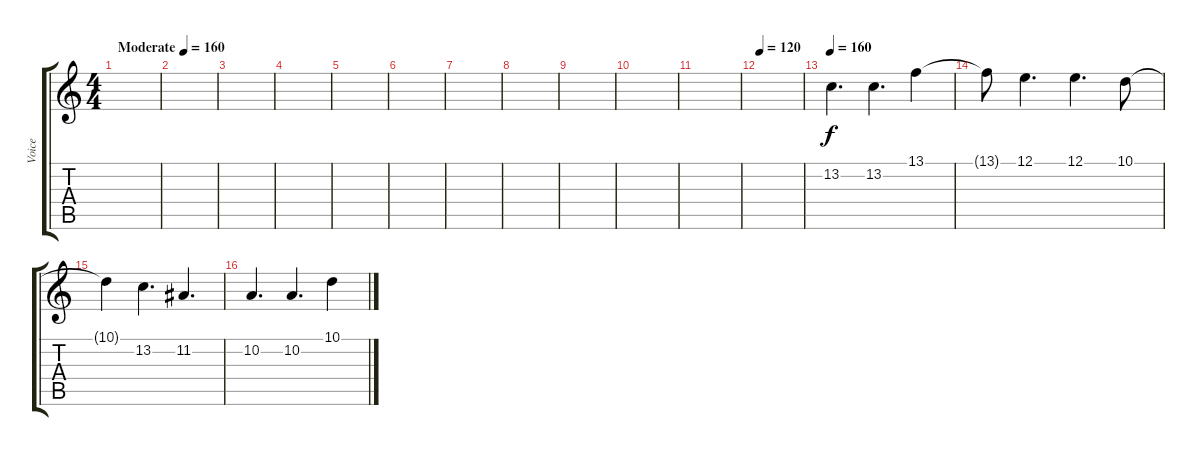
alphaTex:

\track ("Voice" "Voice") {instrument panflute}
\staff {score tabs}
\tuning (E4 B3 G3 D3 A2 E2) {hide}
\ts (4 4)
\tempo (160 "Moderate")
\clef g2
\ks c
|
|
|
|
|
|
|
|
|
|
|
\tempo 120
|
\tempo 160
13.2.4{d} 13.2.4{d} 13.1.4 |
13.1{t}.8 12.1.4{d} 12.1.4{d} 10.1.8 |
10.1{t}.4 13.2.4{d} 11.2.4{d} |
10.2.4{d} 10.2.4{d} 10.1.4
